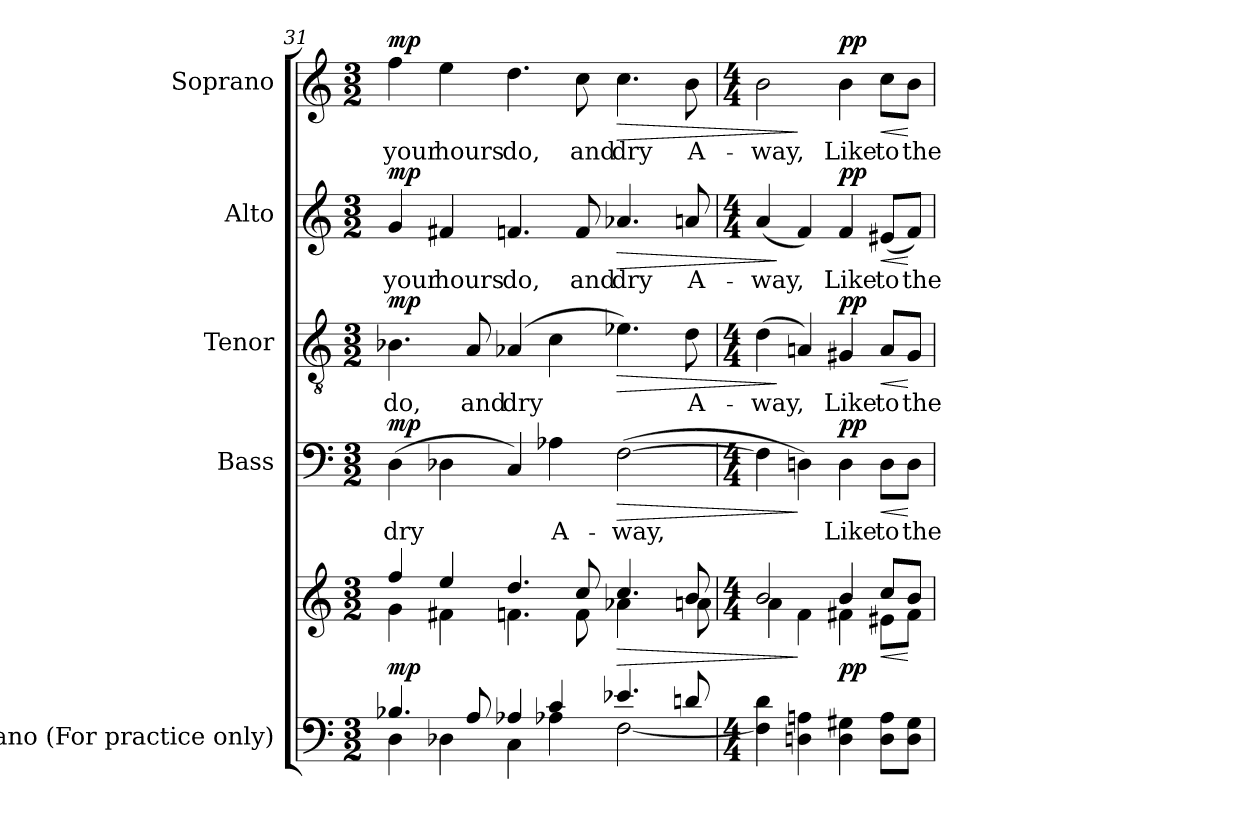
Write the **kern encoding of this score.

**kern	**kern	**dynam	**kern	**text	**dynam	**kern	**text	**dynam	**kern	**text	**dynam	**kern	**text	**dynam
*part5	*part5	*part5	*part4	*part4	*part4	*part3	*part3	*part3	*part2	*part2	*part2	*part1	*part1	*part1
*staff6	*staff5	*staff5/6	*staff4	*staff4	*staff4	*staff3	*staff3	*staff3	*staff2	*staff2	*staff2	*staff1	*staff1	*staff1
*I"Piano (For practice only)	*	*	*I"Bass	*	*	*I"Tenor	*	*	*I"Alto	*	*	*I"Soprano	*	*
*I'Pno.	*	*	*I'B.	*	*	*I'T.	*	*	*I'A.	*	*	*I'S.	*	*
*clefF4	*clefG2	*	*clefF4	*	*	*clefGv2	*	*	*clefG2	*	*	*clefG2	*	*
*	*	*	*	*	*	*ITrd7c12	*	*	*	*	*	*	*	*
*k[]	*k[]	*	*k[]	*	*	*k[]	*	*	*k[]	*	*	*k[]	*	*
*C:	*C:	*	*C:	*	*	*C:	*	*	*C:	*	*	*C:	*	*
*M3/2	*M3/2	*	*M3/2	*	*	*M3/2	*	*	*M3/2	*	*	*M3/2	*	*
=31	=31	=31	=31	=31	=31	=31	=31	=31	=31	=31	=31	=31	=31	=31
*^	*^	*	*	*	*	*	*	*	*	*	*	*	*	*
!	!	!	!	!	!	!LO:LY:b:color=#000000	!	!	!	!	!	!	!	!	!	!
!	!	!	!	!	!	!	!	!	!LO:LY:b:color=#000000	!	!	!	!	!	!	!
!	!	!	!	!	!	!	!	!	!	!	!	!LO:LY:b:color=#000000	!	!	!	!
!	!	!	!	!	!	!	!	!	!	!	!	!	!	!	!LO:LY:b:color=#000000	!
4.B-Xi/	4Di\	4ffi/	4gi\	mp	(4Di\	dry	mp	4.BB-Xi\	do,	mp	4gi/	your	mp	4ffi\	your	mp
!	!	!	!	!	!	!	!	!	!	!	!	!LO:LY:b:color=#000000	!	!	!	!
!	!	!	!	!	!	!	!	!	!	!	!	!	!	!	!LO:LY:b:color=#000000	!
.	4D-Xi\	4eei/	4f#Xi\	.	4D-Xi\	.	.	.	.	.	4f#Xi/	hours	.	4eei\	hours	.
!	!	!	!	!	!	!	!	!	!LO:LY:b:color=#000000	!	!	!	!	!	!	!
8Ai/	.	.	.	.	.	.	.	8AAi/	and	.	.	.	.	.	.	.
!	!	!	!	!	!	!	!	!	!LO:LY:b:color=#000000	!	!	!	!	!	!	!
!	!	!	!	!	!	!	!	!	!	!	!	!LO:LY:b:color=#000000	!	!	!	!
!	!	!	!	!	!	!	!	!	!	!	!	!	!	!	!LO:LY:b:color=#000000	!
4A-Xi/	4Ci\	4.ddi/	4.fni\	.	4Ci/)	.	.	(4AA-Xi/	dry	.	4.fni/	do,	.	4.ddi\	do,	.
!	!	!	!	!	!	!LO:LY:b:color=#000000	!	!	!	!	!	!	!	!	!	!
4ci/	4A-Xi\	.	.	.	4A-Xi\	A-	.	4Ci\	.	.	.	.	.	.	.	.
!	!	!	!	!	!	!	!	!	!	!	!	!LO:LY:b:color=#000000	!	!	!	!
!	!	!	!	!	!	!	!	!	!	!	!	!	!	!	!LO:LY:b:color=#000000	!
.	.	8cci/	8fi\	.	.	.	.	.	.	.	8fi/	and	.	8cci\	and	.
!	!	!	!	!LO:HP:b	!	!	!	!	!	!	!	!	!	!	!	!
!	!	!	!	!	!	!LO:LY:b:color=#000000	!LO:HP:b	!	!	!LO:HP:b	!	!	!	!	!	!
!	!	!	!	!	!	!	!	!	!	!	!	!LO:LY:b:color=#000000	!LO:HP:b	!	!	!
!	!	!	!	!	!	!	!	!	!	!	!	!	!	!	!LO:LY:b:color=#000000	!LO:HP:b
4.e-Xi/	[<2Fi\	4.cci/	4a-Xi\	>	([>2Fi\	-way,	>	4.E-Xi\)	.	>	4.a-Xi/	dry	>	4.cci\	dry	>
.	.	.	8ryy	.	.	.	.	.	.	.	.	.	.	.	.	.
!	!	!	!	!	!	!	!	!	!LO:LY:b:color=#000000	!	!	!	!	!	!	!
!	!	!	!	!	!	!	!	!	!	!	!	!LO:LY:b:color=#000000	!	!	!	!
!	!	!	!	!	!	!	!	!	!	!	!	!	!	!	!LO:LY:b:color=#000000	!
8dni/	.	8bi/	8ani\	.	.	.	.	8Di\	A-	.	8ani/	A-	.	8bi\	A-	.
*v	*v	*	*	*	*	*	*	*	*	*	*	*	*	*	*	*
=32	=32	=32	=32	=32	=32	=32	=32	=32	=32	=32	=32	=32	=32	=32	=32
*M4/4	*M4/4	*	*	*M4/4	*	*	*M4/4	*	*	*M4/4	*	*	*M4/4	*	*
!	!	!	!	!	!	!	!	!LO:LY:b:color=#000000	!	!	!	!	!	!	!
!	!	!	!	!	!	!	!	!	!	!	!LO:LY:b:color=#000000	!	!	!	!
!	!	!	!	!	!	!	!	!	!	!	!	!	!	!LO:LY:b:color=#000000	!
4Fi\] 4di	2bi/	4ai\	.	4Fi\]	.	.	(4Di\	-way,	.	(4ai/	-way,	.	2bi\	-way,	.
4Dni\ 4Ani	.	4fi\	.	4Dni\)	.	.	4AAni/)	.	]	4fi/)	.	]	.	.	.
!	!	!	!	!	!LO:LY:b:color=#000000	!	!	!	!	!	!	!	!	!	!
!	!	!	!	!	!	!	!	!LO:LY:b:color=#000000	!	!	!	!	!	!	!
!	!	!	!	!	!	!	!	!	!	!	!LO:LY:b:color=#000000	!	!	!	!
!	!	!	!	!	!	!	!	!	!	!	!	!	!	!LO:LY:b:color=#000000	!
4Di\ 4G#Xi	4bi/	4f#Xi\	] pp	4Di\	Like	] pp	4GG#Xi/	Like	pp	4fi/	Like	pp	4bi\	Like	] pp
!	!	!	!LO:HP:b	!	!	!	!	!	!	!	!	!	!	!	!
!	!	!	!	!	!LO:LY:b:color=#000000	!LO:HP:b	!	!	!	!	!	!	!	!	!
!	!	!	!	!	!	!	!	!LO:LY:b:color=#000000	!LO:HP:b	!	!	!	!	!	!
!	!	!	!	!	!	!	!	!	!	!	!LO:LY:b:color=#000000	!LO:HP:b	!	!	!
!	!	!	!	!	!	!	!	!	!	!	!	!	!	!LO:LY:b:color=#000000	!LO:HP:b
8Di\ 8AiL	8cci/L	8e#Xi\L	<	8Di\L	to	<	8AAi/L	to	<	(8e#Xi/L	to	<	8cci\L	to	<
!	!	!	!	!	!LO:LY:b:color=#000000	!	!	!	!	!	!	!	!	!	!
!	!	!	!	!	!	!	!	!LO:LY:b:color=#000000	!	!	!	!	!	!	!
!	!	!	!	!	!	!	!	!	!	!	!LO:LY:b:color=#000000	!	!	!	!
!	!	!	!	!	!	!	!	!	!	!	!	!	!	!LO:LY:b:color=#000000	!
8Di\ 8G#iJ	8bi/J	8f#i\J	[	8Di\J	the	[	8GG#i/J	the	[	8fi/J)	the	[	8bi\J	the	[
*	*v	*v	*	*	*	*	*	*	*	*	*	*	*	*	*
=	=	=	=	=	=	=	=	=	=	=	=	=	=	=
*-	*-	*-	*-	*-	*-	*-	*-	*-	*-	*-	*-	*-	*-	*-
